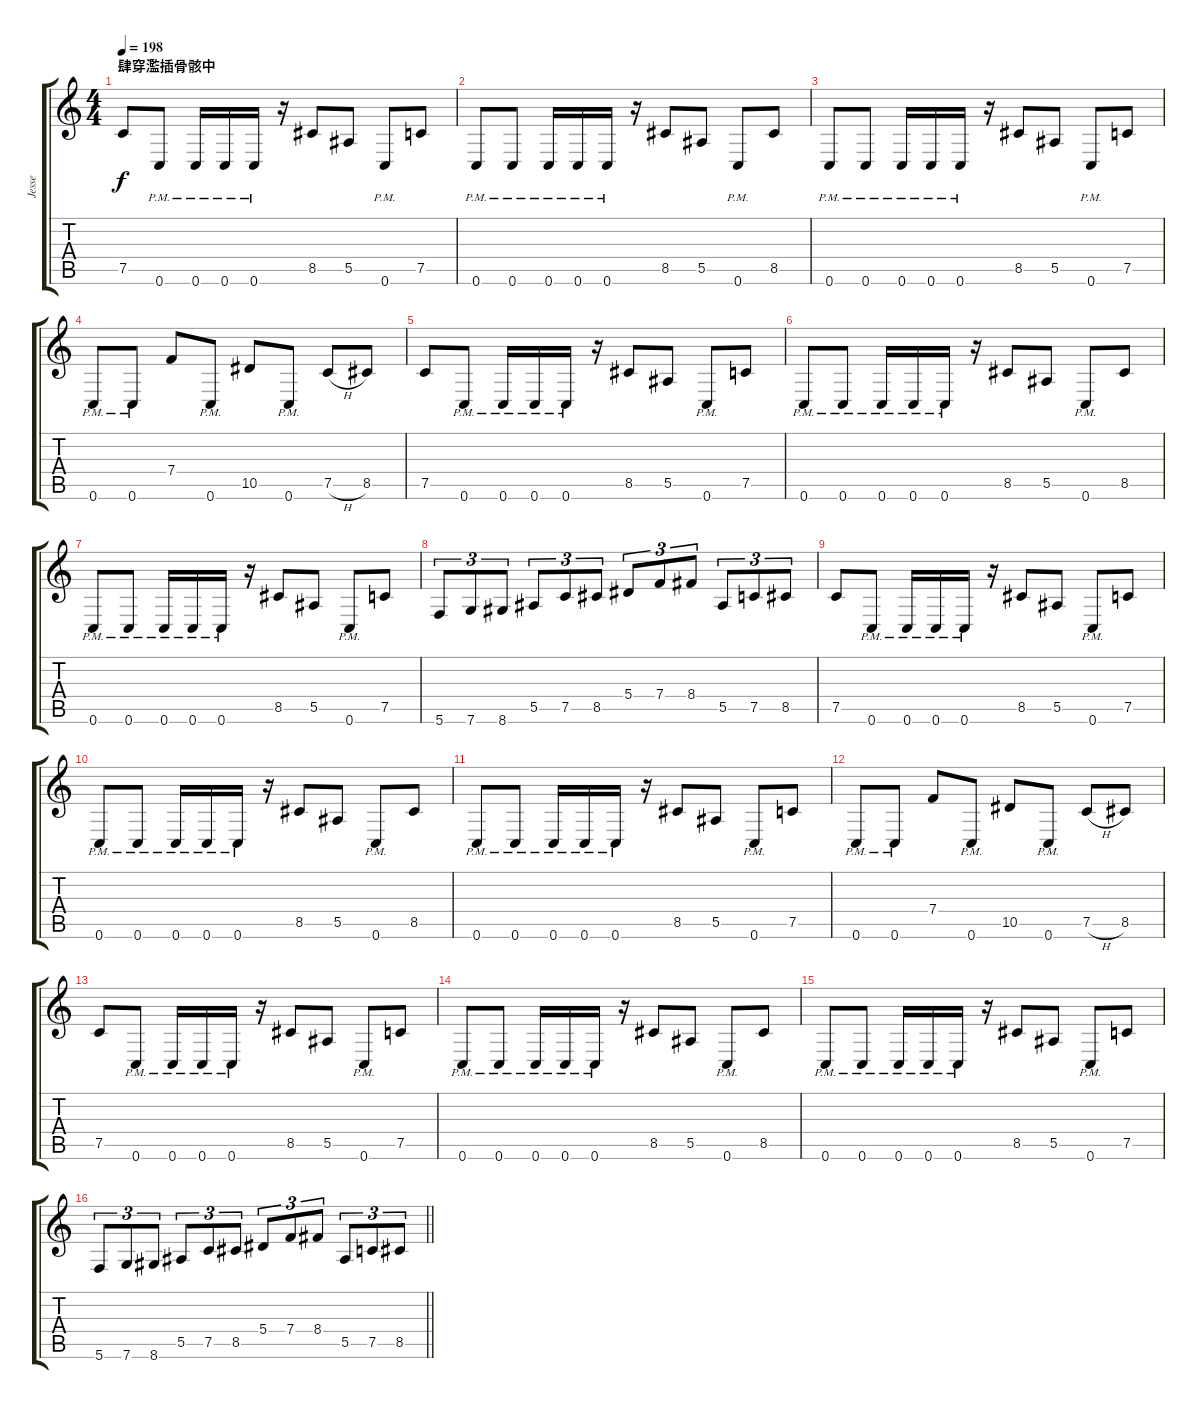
\track ("Jesse" "Jesse") {instrument distortionguitar}
\staff {score tabs}
\tuning (C4 G3 Eb3 Bb2 F2 C2) {hide}
\ts (4 4)
\section ("" "肆穿濫插骨骸中")
\tempo 198
\clef g2
\ks c
7.5.8{dy f} 0.6{pm}.8 0.6{pm}.16 0.6{pm}.16 0.6{pm}.16 r.16 8.5.8 5.5.8 0.6{pm}.8 7.5.8 |
0.6{pm}.8 0.6{pm}.8 0.6{pm}.16 0.6{pm}.16 0.6{pm}.16 r.16 8.5.8 5.5.8 0.6{pm}.8 8.5.8 |
0.6{pm}.8 0.6{pm}.8 0.6{pm}.16 0.6{pm}.16 0.6{pm}.16 r.16 8.5.8 5.5.8 0.6{pm}.8 7.5.8 |
0.6{pm}.8 0.6{pm}.8 7.4.8 0.6{pm}.8 10.5.8 0.6{pm}.8 7.5{h}.8 8.5.8 |
7.5.8 0.6{pm}.8 0.6{pm}.16 0.6{pm}.16 0.6{pm}.16 r.16 8.5.8 5.5.8 0.6{pm}.8 7.5.8 |
0.6{pm}.8 0.6{pm}.8 0.6{pm}.16 0.6{pm}.16 0.6{pm}.16 r.16 8.5.8 5.5.8 0.6{pm}.8 8.5.8 |
0.6{pm}.8 0.6{pm}.8 0.6{pm}.16 0.6{pm}.16 0.6{pm}.16 r.16 8.5.8 5.5.8 0.6{pm}.8 7.5.8 |
5.6.8{tu (3 2)} 7.6.8{tu (3 2)} 8.6.8{tu (3 2)} 5.5.8{tu (3 2)} 7.5.8{tu (3 2)} 8.5.8{tu (3 2)} 5.4.8{tu (3 2)} 7.4.8{tu (3 2)} 8.4.8{tu (3 2)} 5.5.8{tu (3 2)} 7.5.8{tu (3 2)} 8.5.8{tu (3 2)} |
7.5.8 0.6{pm}.8 0.6{pm}.16 0.6{pm}.16 0.6{pm}.16 r.16 8.5.8 5.5.8 0.6{pm}.8 7.5.8 |
0.6{pm}.8 0.6{pm}.8 0.6{pm}.16 0.6{pm}.16 0.6{pm}.16 r.16 8.5.8 5.5.8 0.6{pm}.8 8.5.8 |
0.6{pm}.8 0.6{pm}.8 0.6{pm}.16 0.6{pm}.16 0.6{pm}.16 r.16 8.5.8 5.5.8 0.6{pm}.8 7.5.8 |
0.6{pm}.8 0.6{pm}.8 7.4.8 0.6{pm}.8 10.5.8 0.6{pm}.8 7.5{h}.8 8.5.8 |
7.5.8 0.6{pm}.8 0.6{pm}.16 0.6{pm}.16 0.6{pm}.16 r.16 8.5.8 5.5.8 0.6{pm}.8 7.5.8 |
0.6{pm}.8 0.6{pm}.8 0.6{pm}.16 0.6{pm}.16 0.6{pm}.16 r.16 8.5.8 5.5.8 0.6{pm}.8 8.5.8 |
0.6{pm}.8 0.6{pm}.8 0.6{pm}.16 0.6{pm}.16 0.6{pm}.16 r.16 8.5.8 5.5.8 0.6{pm}.8 7.5.8 |
\barLineRight lightlight
5.6.8{tu (3 2)} 7.6.8{tu (3 2)} 8.6.8{tu (3 2)} 5.5.8{tu (3 2)} 7.5.8{tu (3 2)} 8.5.8{tu (3 2)} 5.4.8{tu (3 2)} 7.4.8{tu (3 2)} 8.4.8{tu (3 2)} 5.5.8{tu (3 2)} 7.5.8{tu (3 2)} 8.5.8{tu (3 2)}
